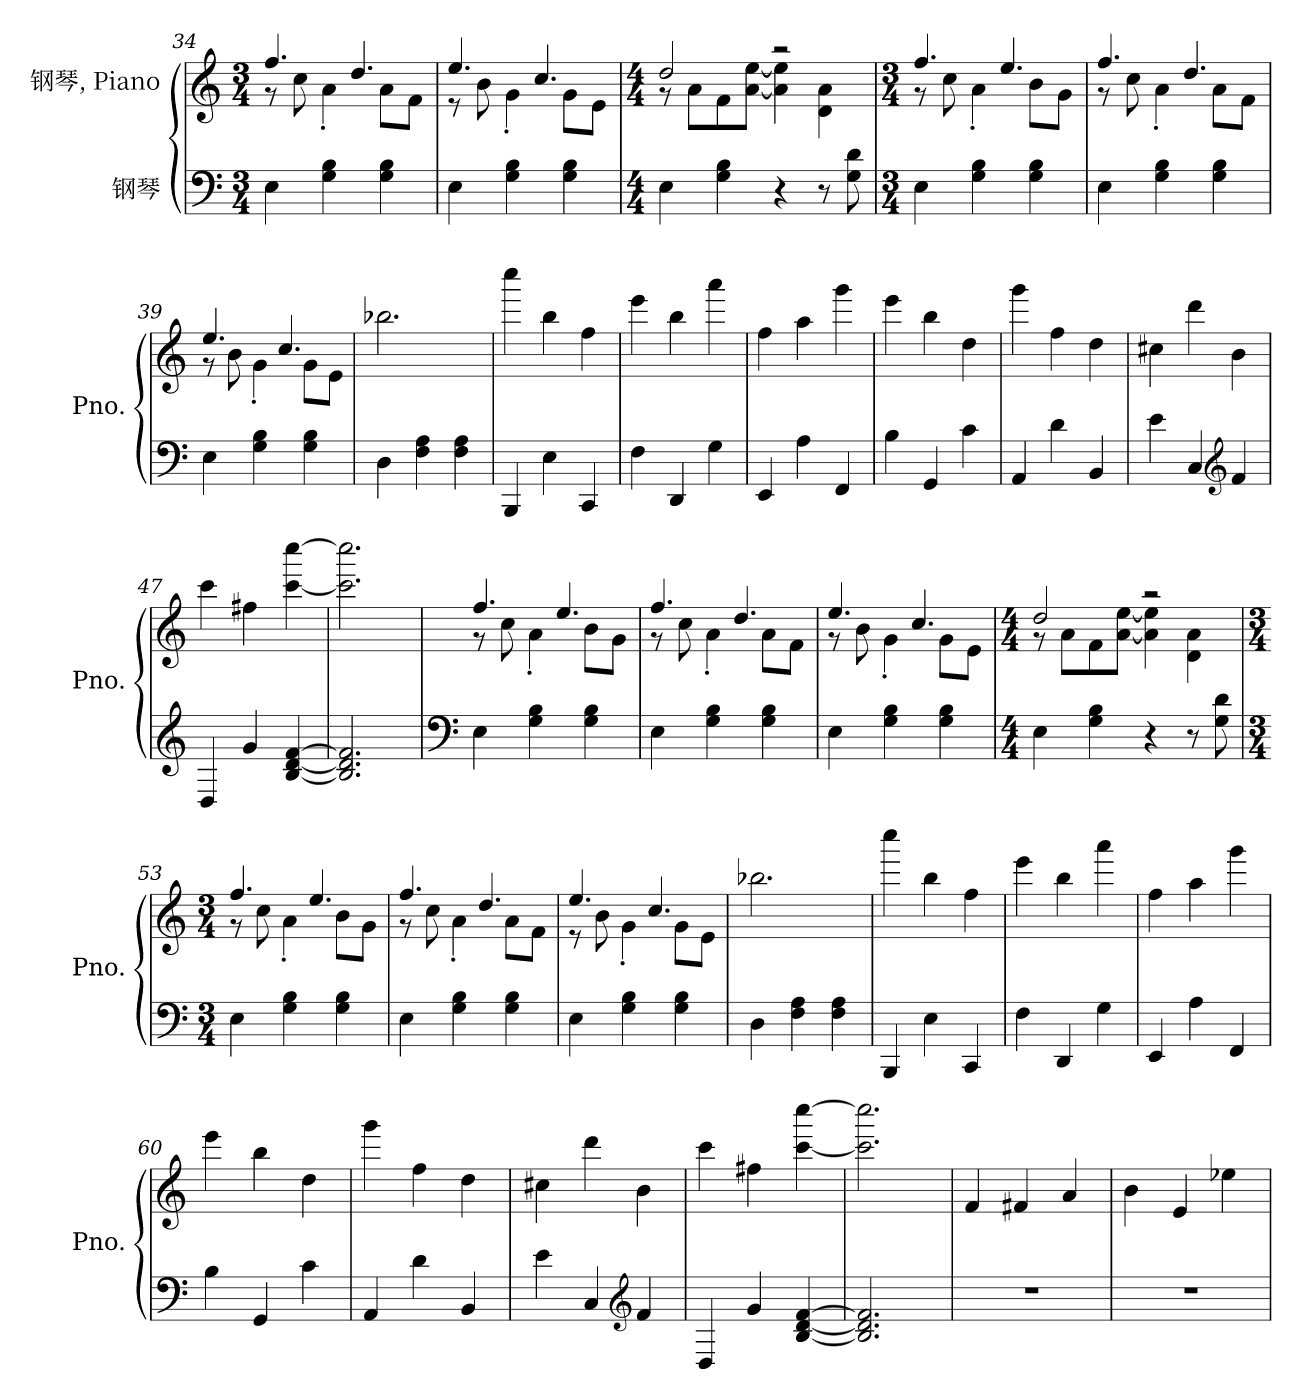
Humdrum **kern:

**kern	**kern
*part2	*part1
*staff2	*staff1
*I"钢琴	*I"钢琴, Piano
*	*I'Pno.
*clefF4	*clefG2
*k[]	*k[]
*M3/4	*M3/4
=34	=34
*	*^
4E\	4.ff/	8r
.	.	8cc\
4G\ 4B\	.	4a'\
.	4.dd/	.
4G\ 4B\	.	8a\L
.	.	8f\J
=35	=35	=35
4E\	4.ee/	8r
.	.	8b\
4G\ 4B\	.	4g'\
.	4.cc/	.
4G\ 4B\	.	8g\L
.	.	8e\J
=36	=36	=36
*M4/4	*M4/4	*
4E\	2dd/	8r
.	.	8a\L
4G\ 4B\	.	8f\
.	.	[8a\ [8ee\J
4r	2r	4a\] 4ee\]
8r	.	4d\ 4a\
8G\ 8d\	.	.
!!LO:LB:g=z	!!
=37	=37	=37
*M3/4	*M3/4	*
4E\	4.ff/	8r
.	.	8cc\
4G\ 4B\	.	4a'\
.	4.ee/	.
4G\ 4B\	.	8b\L
.	.	8g\J
=38	=38	=38
4E\	4.ff/	8r
.	.	8cc\
4G\ 4B\	.	4a'\
.	4.dd/	.
4G\ 4B\	.	8a\L
.	.	8f\J
=39	=39	=39
4E\	4.ee/	8r
.	.	8b\
4G\ 4B\	.	4g'\
.	4.cc/	.
4G\ 4B\	.	8g\L
.	.	8e\J
*	*v	*v
=40	=40
4D\	2.bb-X\
4F\ 4A\	.
4F\ 4A\	.
=41	=41
4BBB/	4cccc\
4E\	4bb\
4CC/	4ff\
=42	=42
4F\	4eee\
4DD/	4bb\
4G\	4aaa\
=43	=43
4EE/	4ff\
4A\	4aa\
4FF/	4ggg\
!!LO:LB:g=z
=44	=44
4B\	4eee\
4GG/	4bb\
4c\	4dd\
=45	=45
4AA/	4ggg\
4d\	4ff\
4BB/	4dd\
=46	=46
4e\	4cc#X\
4C/	4ddd\
*clefG2	*
4f/	4b\
=47	=47
4D/	4ccc\
4g/	4ff#X\
[4B/ [4d/ [4f/	[4ccc\ [4cccc\
=48	=48
2.B/] 2.d/] 2.f/]	2.ccc\] 2.cccc\]
=49	=49
*clefF4	*
*	*^
4E\	4.ff/	8r
.	.	8cc\
4G\ 4B\	.	4a'\
.	4.ee/	.
4G\ 4B\	.	8b\L
.	.	8g\J
=50	=50	=50
4E\	4.ff/	8r
.	.	8cc\
4G\ 4B\	.	4a'\
.	4.dd/	.
4G\ 4B\	.	8a\L
.	.	8f\J
!!LO:PB:g=z	!!
=51	=51	=51
4E\	4.ee/	8r
.	.	8b\
4G\ 4B\	.	4g'\
.	4.cc/	.
4G\ 4B\	.	8g\L
.	.	8e\J
=52	=52	=52
*M4/4	*M4/4	*
4E\	2dd/	8r
.	.	8a\L
4G\ 4B\	.	8f\
.	.	[8a\ [8ee\J
4r	2r	4a\] 4ee\]
8r	.	4d\ 4a\
8G\ 8d\	.	.
=53	=53	=53
*M3/4	*M3/4	*
4E\	4.ff/	8r
.	.	8cc\
4G\ 4B\	.	4a'\
.	4.ee/	.
4G\ 4B\	.	8b\L
.	.	8g\J
=54	=54	=54
4E\	4.ff/	8r
.	.	8cc\
4G\ 4B\	.	4a'\
.	4.dd/	.
4G\ 4B\	.	8a\L
.	.	8f\J
=55	=55	=55
4E\	4.ee/	8r
.	.	8b\
4G\ 4B\	.	4g'\
.	4.cc/	.
4G\ 4B\	.	8g\L
.	.	8e\J
*	*v	*v
=56	=56
4D\	2.bb-X\
4F\ 4A\	.
4F\ 4A\	.
!!LO:LB:g=z
=57	=57
4BBB/	4cccc\
4E\	4bb\
4CC/	4ff\
=58	=58
4F\	4eee\
4DD/	4bb\
4G\	4aaa\
=59	=59
4EE/	4ff\
4A\	4aa\
4FF/	4ggg\
=60	=60
4B\	4eee\
4GG/	4bb\
4c\	4dd\
=61	=61
4AA/	4ggg\
4d\	4ff\
4BB/	4dd\
=62	=62
4e\	4cc#X\
4C/	4ddd\
*clefG2	*
4f/	4b\
=63	=63
4D/	4ccc\
4g/	4ff#X\
[4B/ [4d/ [4f/	[4ccc\ [4cccc\
=64	=64
2.B/] 2.d/] 2.f/]	2.ccc\] 2.cccc\]
=65	=65
2.r	4f/
.	4f#X/
.	4a/
!!LO:LB:g=z
=66	=66
2.r	4b\
.	4e/
.	4ee-X\
=	=
*-	*-
